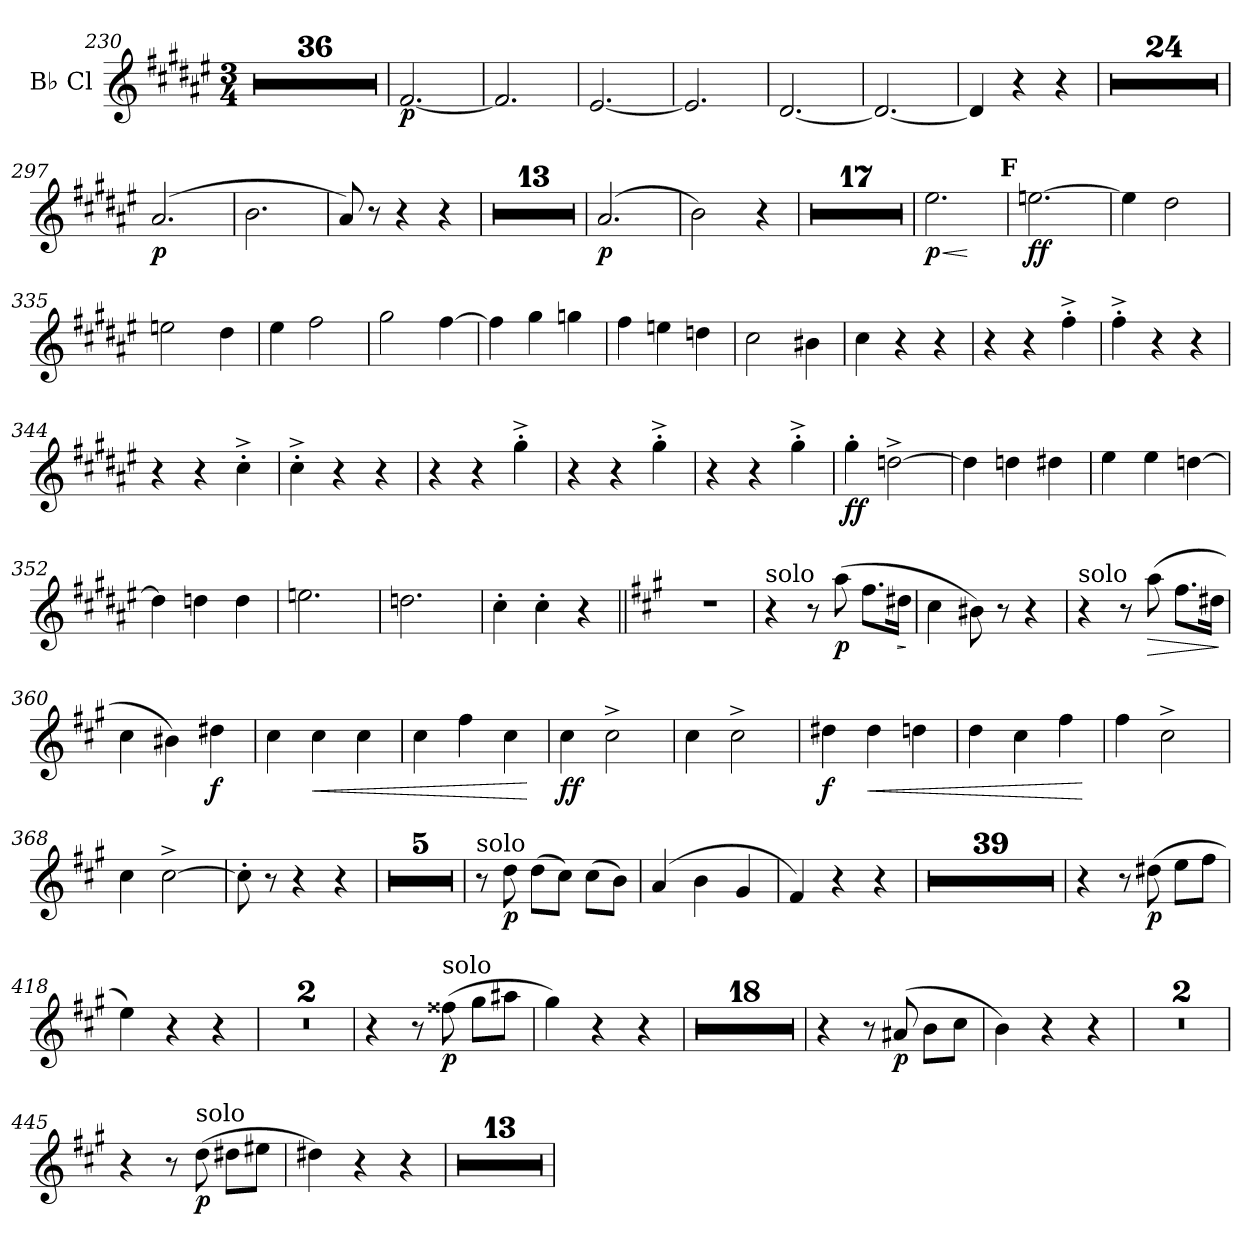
**kern	**dynam
*part1	*part1
*staff1	*staff1
*I"B♭ Cl	*
*I'B♭ Cl.	*
*clefG2	*
*ITrd1c2	*
*k[f#c#g#d#]	*
*M3/4	*
=230	=230
2.r	.
=231	=231
2.r	.
=232	=232
2.r	.
=233	=233
2.r	.
=234	=234
2.r	.
=235	=235
2.r	.
=236	=236
2.r	.
=237	=237
2.r	.
=238	=238
2.r	.
=239	=239
2.r	.
=240	=240
2.r	.
=241	=241
2.r	.
=242	=242
2.r	.
=243	=243
2.r	.
=244	=244
2.r	.
=245	=245
2.r	.
=246	=246
2.r	.
=247	=247
2.r	.
=248	=248
2.r	.
=249	=249
2.r	.
=250	=250
2.r	.
=251	=251
2.r	.
=252	=252
2.r	.
=253	=253
2.r	.
=254	=254
2.r	.
=255	=255
2.r	.
=256	=256
2.r	.
=257	=257
2.r	.
=258	=258
2.r	.
=259	=259
2.r	.
=260	=260
2.r	.
=261	=261
2.r	.
=262	=262
2.r	.
=263	=263
2.r	.
=264	=264
2.r	.
=265	=265
2.r	.
=266	=266
!	!LO:DY:b
[2.e/	p
=267	=267
2.e/]	.
=268	=268
[2.d#/	.
=269	=269
2.d#/]	.
=270	=270
[2.c#/	.
=271	=271
2.c#/_	.
=272	=272
4c#/]	.
4r	.
4r	.
!!LO:PB:g=z
=273	=273
2.r	.
=274	=274
2.r	.
=275	=275
2.r	.
=276	=276
2.r	.
=277	=277
2.r	.
=278	=278
2.r	.
=279	=279
2.r	.
=280	=280
2.r	.
=281	=281
2.r	.
=282	=282
2.r	.
=283	=283
2.r	.
=284	=284
2.r	.
=285	=285
2.r	.
=286	=286
2.r	.
=287	=287
2.r	.
=288	=288
2.r	.
=289	=289
2.r	.
=290	=290
2.r	.
=291	=291
2.r	.
=292	=292
2.r	.
=293	=293
2.r	.
=294	=294
2.r	.
=295	=295
2.r	.
=296	=296
2.r	.
=297	=297
!	!LO:DY:b
(2.g#/	p
=298	=298
2.a\	.
=299	=299
8g#/)	.
8r	.
4r	.
4r	.
=300	=300
2.r	.
=301	=301
2.r	.
=302	=302
2.r	.
=303	=303
2.r	.
=304	=304
2.r	.
=305	=305
2.r	.
=306	=306
2.r	.
=307	=307
2.r	.
=308	=308
2.r	.
=309	=309
2.r	.
=310	=310
2.r	.
=311	=311
2.r	.
=312	=312
2.r	.
=313	=313
!	!LO:DY:b
(2.g#/	p
=314	=314
2a\)	.
4r	.
=315	=315
2.r	.
=316	=316
2.r	.
=317	=317
2.r	.
=318	=318
2.r	.
=319	=319
2.r	.
=320	=320
2.r	.
=321	=321
2.r	.
=322	=322
2.r	.
=323	=323
2.r	.
=324	=324
2.r	.
=325	=325
2.r	.
=326	=326
2.r	.
=327	=327
2.r	.
=328	=328
2.r	.
=329	=329
2.r	.
=330	=330
2.r	.
=331	=331
2.r	.
=332	=332
!	!LO:HP:b
!	!LO:DY:n=1:b
2.dd#\	< p
.	[
!!LO:REH:place=s1:a:B:enc=none:fs=14:t=F
=333	=333
!	!LO:DY:b
[2.ddn\	ff
=334	=334
4dd\]	.
2cc#\	.
!!LO:LB:g=z
=335	=335
2ddn\	.
4cc#\	.
=336	=336
4dd#\	.
2ee\	.
=337	=337
2ff#\	.
[4ee\	.
=338	=338
4ee\]	.
4ff#\	.
4ffn\	.
=339	=339
4ee\	.
4ddn\	.
4ccn\	.
=340	=340
2b\	.
4a#X\	.
=341	=341
4b\	.
4r	.
4r	.
=342	=342
4r	.
4r	.
4ee'^\	.
=343	=343
4ee^'\	.
4r	.
4r	.
!!LO:LB:g=z
=344	=344
4r	.
4r	.
4b'^\	.
=345	=345
4b^'\	.
4r	.
4r	.
=346	=346
4r	.
4r	.
4ff#'^\	.
=347	=347
4r	.
4r	.
4ff#'^\	.
=348	=348
4r	.
4r	.
4ff#'^\	.
=349	=349
!	!LO:DY:b
4ff#'\	ff
[2ccn^\	.
=350	=350
4cc\]	.
4ccn\	.
4cc#X\	.
=351	=351
4dd#\	.
4dd#\	.
[4ccn\	.
=352	=352
4cc\]	.
4ccn\	.
4cc\	.
!!LO:LB:g=z
=353	=353
2.ddn\	.
=354	=354
2.ccn\	.
=355	=355
4b'\	.
4b'\	.
4r	.
=356||	=356||
*k[f#]	*
2.r	.
=357	=357
!LO:TX:a:t=solo	!
4r	.
8r	.
!	!LO:DY:b
(8gg\	p
8.ee\L	.
!	!LO:HP:b
16cc#X\Jk	>
.	]
=358	=358
4b\	.
8a#X\)	.
8r	.
4r	.
=359	=359
!LO:TX:a:t=solo	!
4r	.
8r	.
!	!LO:HP:b
(8gg\	>
8.ee\L	.
16cc#X\Jk	.
.	]
=360	=360
4b\	.
4a#X\)	.
!	!LO:DY:b
4cc#X\	f
!!LO:LB:g=z
=361	=361
4b\	.
!	!LO:HP:b
4b\	<
4b\	.
=362	=362
4b\	.
4ee\	.
4b\	.
.	[
=363	=363
!	!LO:DY:b
4b\	ff
2b^\	.
=364	=364
4b\	.
2b^\	.
=365	=365
!	!LO:DY:b
4cc#X\	f
!	!LO:HP:b
4cc#\	<
4ccn\	.
=366	=366
4cc\	.
4b\	.
4ee\	.
.	[
=367	=367
!	!LO:DY:b
4ee\	other-dynamics
2b^\	.
=368	=368
4b\	.
[2b^\	.
=369	=369
8b'\]	.
8r	.
4r	.
4r	.
=370	=370
2.r	.
=371	=371
2.r	.
=372	=372
2.r	.
=373	=373
2.r	.
=374	=374
2.r	.
!!LO:LB:g=z
=375	=375
!LO:TX:a:t=solo	!
8r	.
!	!LO:DY:b
8cc\	p
(8cc\L	.
8b\J)	.
(8b\L	.
8a\J)	.
=376	=376
(4g/	.
4a\	.
4f#/	.
=377	=377
4e/)	.
4r	.
4r	.
=378	=378
2.r	.
=379	=379
2.r	.
=380	=380
2.r	.
=381	=381
2.r	.
=382	=382
2.r	.
=383	=383
2.r	.
=384	=384
2.r	.
=385	=385
2.r	.
=386	=386
2.r	.
=387	=387
2.r	.
=388	=388
2.r	.
=389	=389
2.r	.
=390	=390
2.r	.
=391	=391
2.r	.
=392	=392
2.r	.
=393	=393
2.r	.
=394	=394
2.r	.
=395	=395
2.r	.
=396	=396
2.r	.
=397	=397
2.r	.
=398	=398
2.r	.
=399	=399
2.r	.
=400	=400
2.r	.
=401	=401
2.r	.
=402	=402
2.r	.
=403	=403
2.r	.
=404	=404
2.r	.
=405	=405
2.r	.
=406	=406
2.r	.
=407	=407
2.r	.
=408	=408
2.r	.
=409	=409
2.r	.
=410	=410
2.r	.
=411	=411
2.r	.
=412	=412
2.r	.
=413	=413
2.r	.
=414	=414
2.r	.
=415	=415
2.r	.
=416	=416
2.r	.
=417	=417
4r	.
8r	.
!	!LO:DY:b
(8cc#X\	p
8dd\L	.
8ee\J	.
=418	=418
4dd\)	.
4r	.
4r	.
=419	=419
2.r	.
=420	=420
2.r	.
!!LO:LB:g=z
=421	=421
4r	.
8r	.
!LO:TX:a:t=solo	!
!	!LO:DY:b
(8ee#X\	p
8ff#\L	.
8gg#X\J	.
=422	=422
4ff#\)	.
4r	.
4r	.
=423	=423
2.r	.
=424	=424
2.r	.
=425	=425
2.r	.
=426	=426
2.r	.
=427	=427
2.r	.
=428	=428
2.r	.
=429	=429
2.r	.
=430	=430
2.r	.
=431	=431
2.r	.
=432	=432
2.r	.
=433	=433
2.r	.
=434	=434
2.r	.
=435	=435
2.r	.
=436	=436
2.r	.
=437	=437
2.r	.
=438	=438
2.r	.
=439	=439
2.r	.
=440	=440
2.r	.
=441	=441
4r	.
8r	.
!	!LO:DY:b
(8g#X/	p
8a\L	.
8b\J	.
=442	=442
4a\)	.
4r	.
4r	.
=443	=443
2.r	.
=444	=444
2.r	.
=445	=445
4r	.
8r	.
!LO:TX:a:t=solo	!
!	!LO:DY:b
(8cc\	p
8cc#X\L	.
8dd#X\J	.
=446	=446
4cc#X\)	.
4r	.
4r	.
=447	=447
2.r	.
!!LO:LB:g=z
=448	=448
2.r	.
=449	=449
2.r	.
=450	=450
2.r	.
=451	=451
2.r	.
=452	=452
2.r	.
=453	=453
2.r	.
=454	=454
2.r	.
=455	=455
2.r	.
=456	=456
2.r	.
=457	=457
2.r	.
=458	=458
2.r	.
=459	=459
2.r	.
=	=
*-	*-
